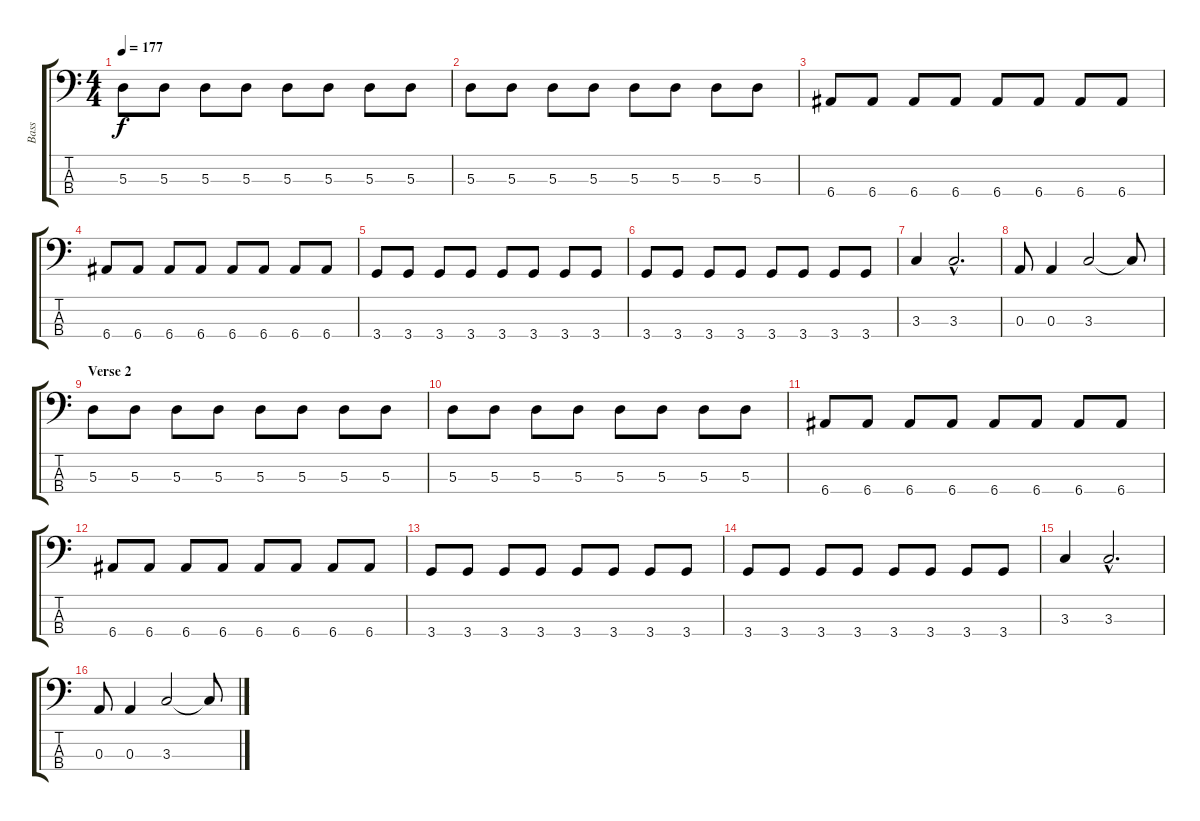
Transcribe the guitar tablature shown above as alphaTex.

\track ("Bass" "Bass") {instrument electricbassfinger}
\staff {score tabs}
\tuning (G2 D2 A1 E1) {hide}
\ts (4 4)
\tempo 177
\clef f4
\ks c
5.3.8{dy f} 5.3.8 5.3.8 5.3.8 5.3.8 5.3.8 5.3.8 5.3.8 |
5.3.8 5.3.8 5.3.8 5.3.8 5.3.8 5.3.8 5.3.8 5.3.8 |
6.4.8 6.4.8 6.4.8 6.4.8 6.4.8 6.4.8 6.4.8 6.4.8 |
6.4.8 6.4.8 6.4.8 6.4.8 6.4.8 6.4.8 6.4.8 6.4.8 |
3.4.8 3.4.8 3.4.8 3.4.8 3.4.8 3.4.8 3.4.8 3.4.8 |
3.4.8 3.4.8 3.4.8 3.4.8 3.4.8 3.4.8 3.4.8 3.4.8 |
3.3.4 3.3{hac}.2{d} |
0.3.8 0.3.4 3.3.2 3.3{t}.8 |
\section ("" "Verse 2 ")
5.3.8 5.3.8 5.3.8 5.3.8 5.3.8 5.3.8 5.3.8 5.3.8 |
5.3.8 5.3.8 5.3.8 5.3.8 5.3.8 5.3.8 5.3.8 5.3.8 |
6.4.8 6.4.8 6.4.8 6.4.8 6.4.8 6.4.8 6.4.8 6.4.8 |
6.4.8 6.4.8 6.4.8 6.4.8 6.4.8 6.4.8 6.4.8 6.4.8 |
3.4.8 3.4.8 3.4.8 3.4.8 3.4.8 3.4.8 3.4.8 3.4.8 |
3.4.8 3.4.8 3.4.8 3.4.8 3.4.8 3.4.8 3.4.8 3.4.8 |
3.3.4 3.3{hac}.2{d} |
0.3.8 0.3.4 3.3.2 3.3{t}.8
